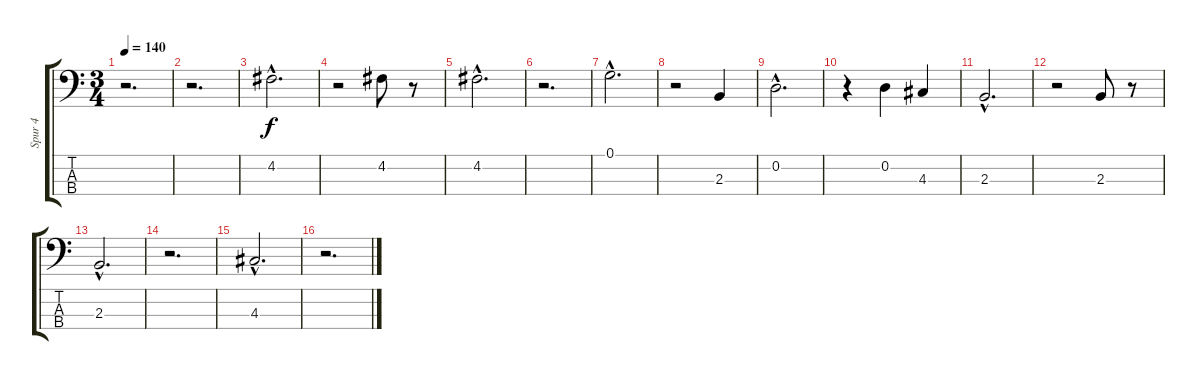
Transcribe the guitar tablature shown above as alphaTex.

\track ("Spur 4" "Spur 4") {instrument acousticbass}
\staff {score tabs}
\tuning (G2 D2 A1 E1) {hide}
\ts (3 4)
\tempo 140
\clef f4
\ks c
r.2{d dy f} |
r.2{d} |
4.2{hac}.2{d} |
r.2 4.2.8 r.8 |
4.2{hac}.2{d} |
r.2{d} |
0.1{hac}.2{d} |
r.2 2.3.4 |
0.2{hac}.2{d} |
r.4 0.2.4 4.3.4 |
2.3{hac}.2{d} |
r.2 2.3.8 r.8 |
2.3{hac}.2{d} |
r.2{d} |
4.3{hac}.2{d} |
r.2{d}
